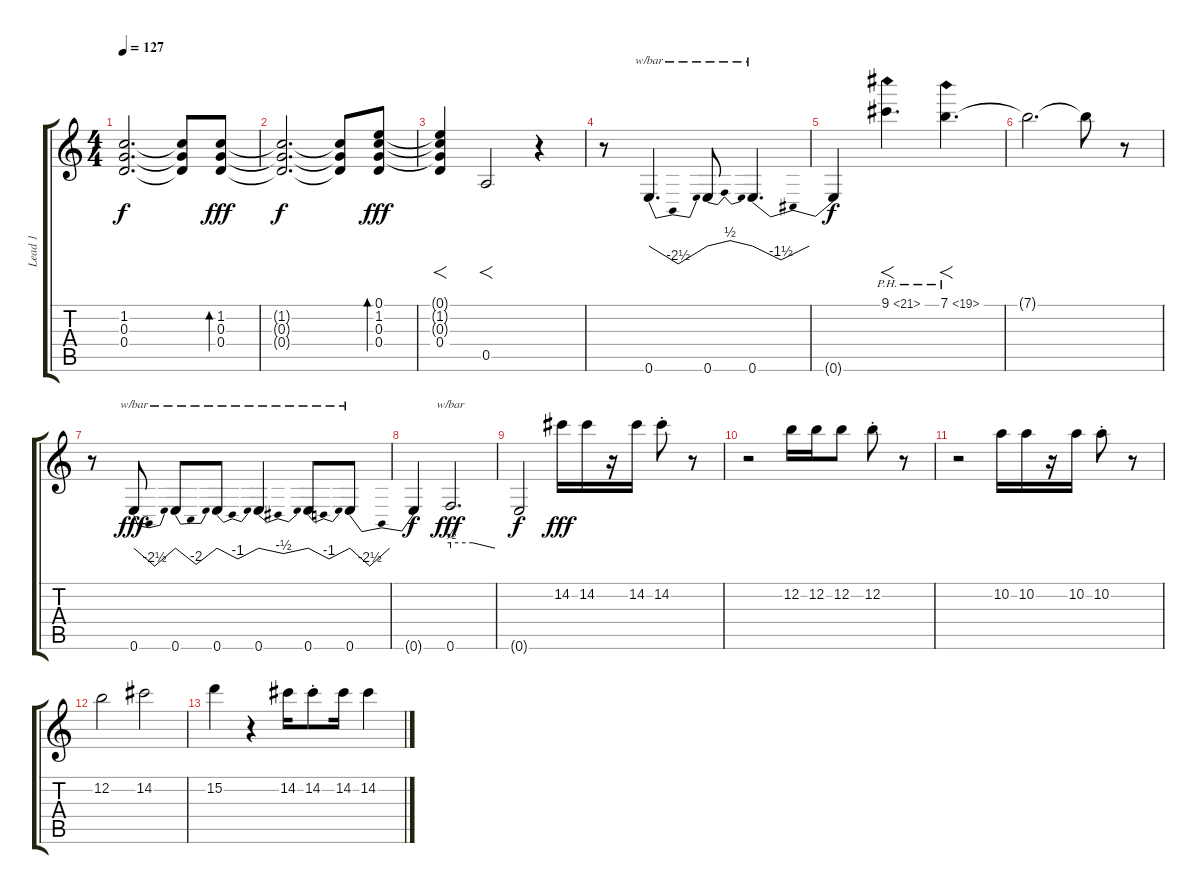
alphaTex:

\track ("Lead 1" "Lead 1") {instrument overdrivenguitar}
\staff {score tabs}
\tuning (E4 B3 G3 D3 A2 E2) {hide}
\ts (4 4)
\tempo 127
\clef g2
\ks c
(1.2{t} 0.3{t} 0.4{t}).2{d dy f} (1.2{t} 0.3{t} 0.4{t}).8 (1.2 0.3 0.4).8{bd 60 dy fff} |
(1.2{t} 0.3{t} 0.4{t}).2{d dy f} (1.2{t} 0.3{t} 0.4{t}).8 (0.1 1.2 0.3 0.4).8{bd 60 dy fff} |
(0.1{t} 1.2{t} 0.3{t} 0.4).4{f} 0.5.2{f} r.4 |
r.8 0.6.4{d tbe (dip default 0 0 30 -10 60 0)} 0.6.8{tbe (dip default 0 0 30 2 60 0)} 0.6.4{d tbe (dip default 0 0 30 -6 60 0)} |
0.6{t}.4{dy f} 9.1{ph 12}.4{f d} 7.1{ph 12}.4{f d} |
7.1{t}.2{d} 7.1{t}.8 r.8 |
r.8 0.6.8{tbe (dip default 0 0 30 -10 60 0) dy fff} 0.6.8{tbe (dip default 0 0 30 -8 60 0)} 0.6.8{tbe (dip default 0 0 30 -4 60 0)} 0.6.4{tbe (dip default 0 0 30 -2 60 0)} 0.6.8{tbe (dip default 0 0 30 -4 60 0)} 0.6.8{tbe (dip default 0 0 30 -10 60 0)} |
0.6{t}.4{dy f} 0.6.2{d tbe (custom default 0 2 30 2 60 0) dy fff} |
0.6{t}.2{dy f} 14.2.16{dy fff} 14.2.16 r.16 14.2.16 14.2{st}.8 r.8 |
r.2 12.2.16 12.2.16 12.2.8 12.2{st}.8 r.8 |
r.2{volume 0} 10.2.16 10.2.16 r.16 10.2.16 10.2{st}.8 r.8 |
12.2.2 14.2.2 |
15.2.4 r.4 14.2.16 14.2{st}.8 14.2.16 14.2.4
